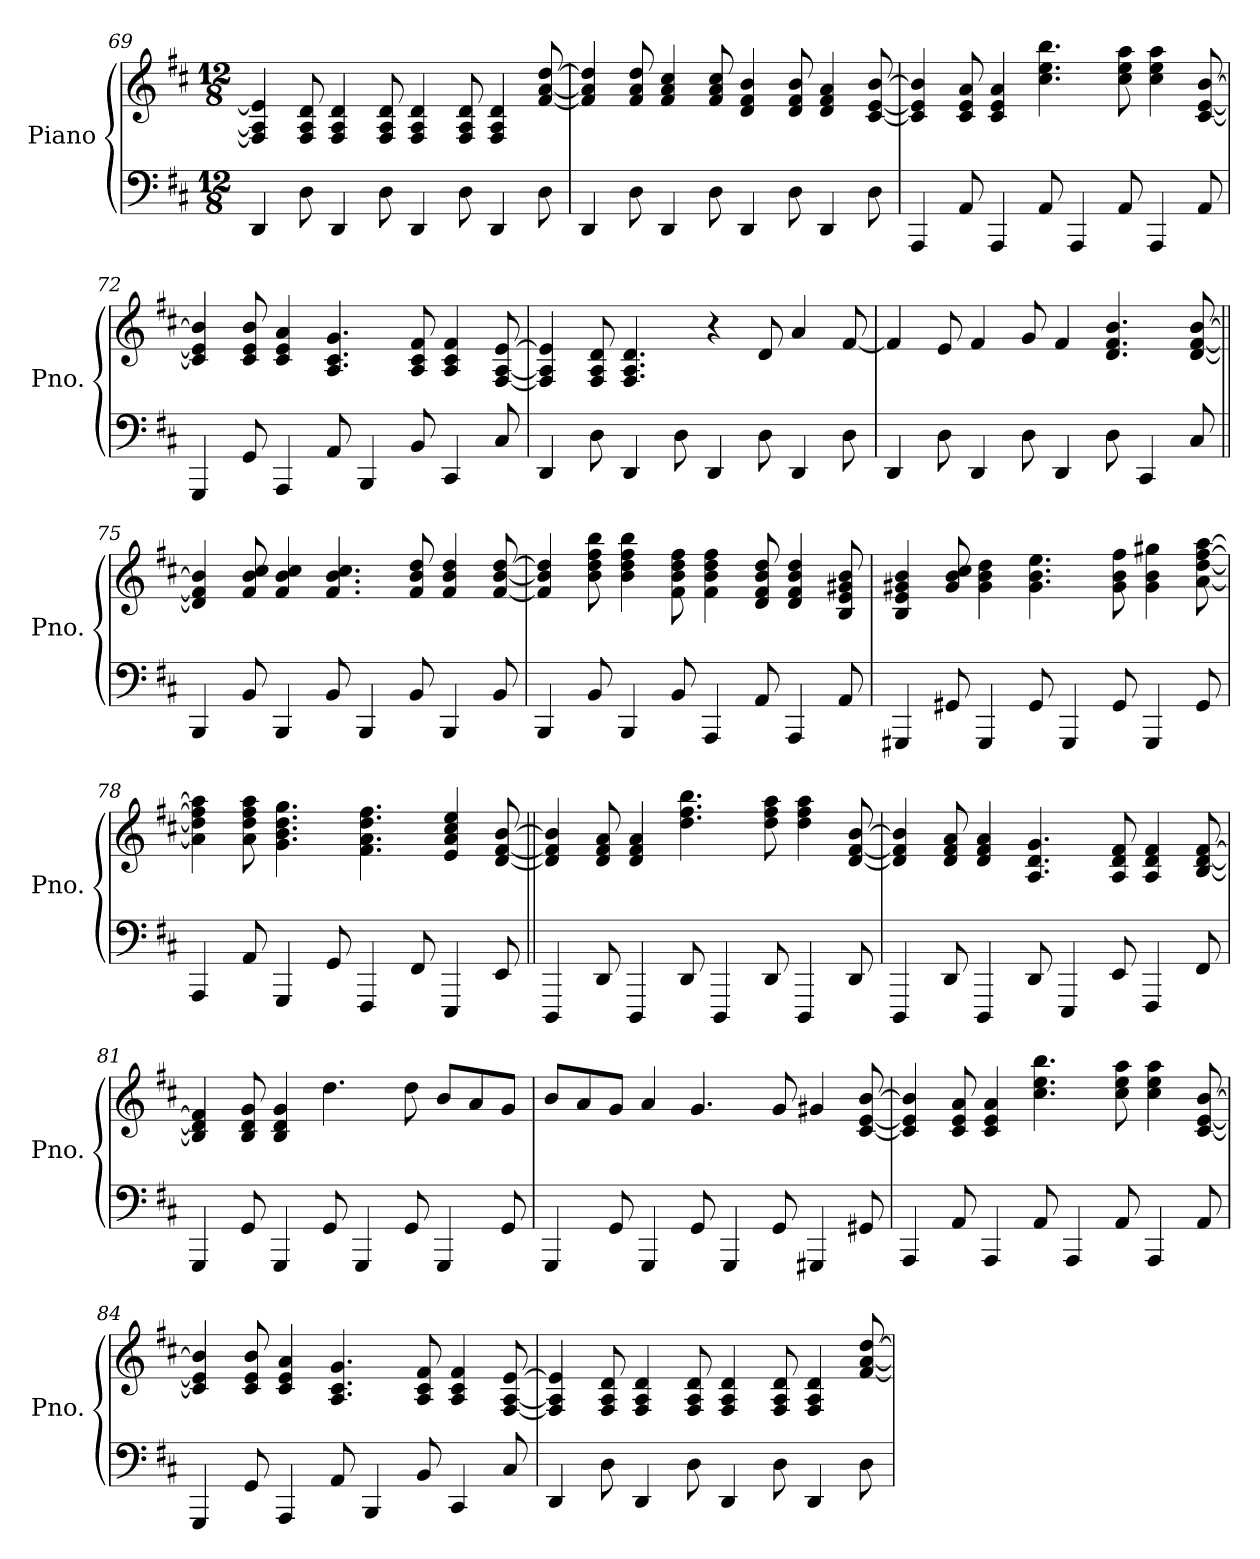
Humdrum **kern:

**kern	**kern
*part1	*part1
*staff2	*staff1
*I"Piano	*
*I'Pno.	*
*clefF4	*clefG2
*k[f#c#]	*k[f#c#]
*M12/8	*M12/8
=69	=69
4DD/	4F#/] 4A/] 4e/]
8D\	8F#/ 8A/ 8d/
4DD/	4F#/ 4A/ 4d/
8D\	8F#/ 8A/ 8d/
4DD/	4F#/ 4A/ 4d/
8D\	8F#/ 8A/ 8d/
4DD/	4F#/ 4A/ 4d/
8D\	[8f#/ [8a/ [8dd/
=70	=70
4DD/	4f#/] 4a/] 4dd/]
8D\	8f#/ 8a/ 8dd/
4DD/	4f#/ 4a/ 4cc#/
8D\	8f#/ 8a/ 8cc#/
4DD/	4d/ 4f#/ 4b/
8D\	8d/ 8f#/ 8b/
4DD/	4d/ 4f#/ 4a/
8D\	[8c#/ [8e/ [8b/
!!LO:PB:g=z
=71	=71
4AAA/	4c#/] 4e/] 4b/]
8AA/	8c#/ 8e/ 8a/
4AAA/	4c#/ 4e/ 4a/
8AA/	4.cc#\ 4.ee\ 4.bb\
4AAA/	.
8AA/	8cc#\ 8ee\ 8aa\
4AAA/	4cc#\ 4ee\ 4aa\
8AA/	[8c#/ [8e/ [8b/
=72	=72
4GGG/	4c#/] 4e/] 4b/]
8GG/	8c#/ 8e/ 8b/
4AAA/	4c#/ 4e/ 4a/
8AA/	4.A/ 4.c#/ 4.g/
4BBB/	.
8BB/	8A/ 8c#/ 8f#/
4CC#/	4A/ 4c#/ 4f#/
8C#/	[8F#/ [8A/ [8e/
=73	=73
4DD/	4F#/] 4A/] 4e/]
8D\	8F#/ 8A/ 8d/
4DD/	4.F#/ 4.A/ 4.d/
8D\	.
4DD/	4r
8D\	8d/
4DD/	4a/
8D\	[8f#/
!!LO:LB:g=z
=74	=74
4DD/	4f#/]
8D\	8e/
4DD/	4f#/
8D\	8g/
4DD/	4f#/
8D\	4.d/ 4.f#/ 4.b/
4CC#/	.
8C#/	[8d/ [8f#/ [8b/
=75||	=75||
4BBB/	4d/] 4f#/] 4b/]
8BB/	8f#/ 8b/ 8cc#/
4BBB/	4f#/ 4b/ 4cc#/
8BB/	4.f#/ 4.b/ 4.cc#/
4BBB/	.
8BB/	8f#/ 8b/ 8dd/
4BBB/	4f#/ 4b/ 4dd/
8BB/	[8f#/ [8b/ [8dd/
=76	=76
4BBB/	4f#/] 4b/] 4dd/]
8BB/	8b\ 8dd\ 8ff#\ 8bb\
4BBB/	4b\ 4dd\ 4ff#\ 4bb\
8BB/	8f#\ 8b\ 8dd\ 8ff#\
4AAA/	4f#\ 4b\ 4dd\ 4ff#\
8AA/	8d/ 8f#/ 8b/ 8dd/
4AAA/	4d/ 4f#/ 4b/ 4dd/
8AA/	8B/ 8e/ 8g#X/ 8b/
!!LO:LB:g=z
=77	=77
4GGG#X/	4B/ 4e/ 4g#X/ 4b/
8GG#X/	8g#/ 8b/ 8cc#/
4GGG#/	4g#\ 4b\ 4dd\
8GG#/	4.g#\ 4.b\ 4.ee\
4GGG#/	.
8GG#/	8g#\ 8b\ 8ff#\
4GGG#/	4g#\ 4b\ 4gg#X\
8GG#/	[8a\ [8dd\ [8ff#\ [8aa\
=78	=78
4AAA/	4a\] 4dd\] 4ff#\] 4aa\]
8AA/	8a\ 8dd\ 8ff#\ 8aa\
4GGG/	4.g\ 4.b\ 4.dd\ 4.gg\
8GG/	.
4FFF#/	4.f#\ 4.a\ 4.dd\ 4.ff#\
8FF#/	.
4EEE/	4e/ 4a/ 4cc#/ 4ee/
8EE/	[8d/ [8f#/ [8b/
=79||	=79||
4DDD/	4d/] 4f#/] 4b/]
8DD/	8d/ 8f#/ 8a/
4DDD/	4d/ 4f#/ 4a/
8DD/	4.dd\ 4.ff#\ 4.bb\
4DDD/	.
8DD/	8dd\ 8ff#\ 8aa\
4DDD/	4dd\ 4ff#\ 4aa\
8DD/	[8d/ [8f#/ [8b/
!!LO:LB:g=z
=80	=80
4DDD/	4d/] 4f#/] 4b/]
8DD/	8d/ 8f#/ 8a/
4DDD/	4d/ 4f#/ 4a/
8DD/	4.A/ 4.d/ 4.g/
4EEE/	.
8EE/	8A/ 8d/ 8f#/
4FFF#/	4A/ 4d/ 4f#/
8FF#/	[8B/ [8d/ [8f#/
=81	=81
4GGG/	4B/] 4d/] 4f#/]
8GG/	8B/ 8d/ 8g/
4GGG/	4B/ 4d/ 4g/
8GG/	4.dd\
4GGG/	.
8GG/	8dd\
4GGG/	8b/L
.	8a/
8GG/	8g/J
=82	=82
4GGG/	8b/L
.	8a/
8GG/	8g/J
4GGG/	4a/
8GG/	4.g/
4GGG/	.
8GG/	8g/
4GGG#X/	4g#X/
8GG#X/	[8c#/ [8e/ [8b/
!!LO:LB:g=z
=83	=83
4AAA/	4c#/] 4e/] 4b/]
8AA/	8c#/ 8e/ 8a/
4AAA/	4c#/ 4e/ 4a/
8AA/	4.cc#\ 4.ee\ 4.bb\
4AAA/	.
8AA/	8cc#\ 8ee\ 8aa\
4AAA/	4cc#\ 4ee\ 4aa\
8AA/	[8c#/ [8e/ [8b/
=84	=84
4GGG/	4c#/] 4e/] 4b/]
8GG/	8c#/ 8e/ 8b/
4AAA/	4c#/ 4e/ 4a/
8AA/	4.A/ 4.c#/ 4.g/
4BBB/	.
8BB/	8A/ 8c#/ 8f#/
4CC#/	4A/ 4c#/ 4f#/
8C#/	[8F#/ [8A/ [8e/
=85	=85
4DD/	4F#/] 4A/] 4e/]
8D\	8F#/ 8A/ 8d/
4DD/	4F#/ 4A/ 4d/
8D\	8F#/ 8A/ 8d/
4DD/	4F#/ 4A/ 4d/
8D\	8F#/ 8A/ 8d/
4DD/	4F#/ 4A/ 4d/
8D\	[8f#/ [8a/ [8dd/
=	=
*-	*-
